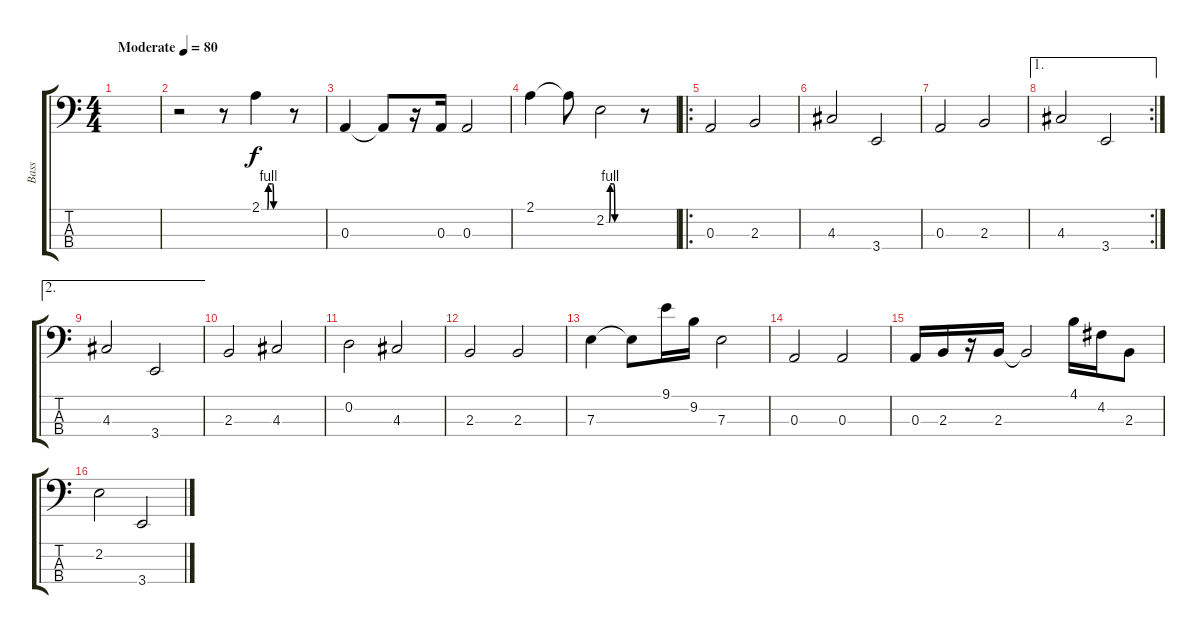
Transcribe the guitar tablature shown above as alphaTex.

\track ("Bass" "Bass") {instrument fretlessbass}
\staff {score tabs}
\tuning (G2 D2 A1 Db1) {hide}
\ts (4 4)
\tempo (80 "Moderate")
\clef f4
\ks c
|
r.2 r.8 2.1{be (custom 0 0 15 0 17 4 24 4 28 4 30 0 36 0 45 0 60 0)}.4 r.8 |
0.3.4 0.3{t}.8 r.16 0.3.16 0.3.2 |
2.1.4 2.1{t}.8 2.2{be (custom 0 0 6 0 8 4 15 4 17 0 31 0 60 0)}.2 r.8 |
\ro
0.3.2 2.3.2 |
4.3.2 3.4.2 |
0.3.2 2.3.2 |
\ae 1
\rc 2
4.3.2 3.4.2 |
\ae 2
4.3.2 3.4.2 |
2.3.2 4.3.2 |
0.2.2 4.3.2 |
2.3.2 2.3.2 |
7.3.4 7.3{t}.8 9.1.16 9.2.16 7.3.2 |
0.3.2 0.3.2 |
0.3.16 2.3.16 r.16 2.3.16 2.3{t}.2 4.1.16 4.2.16 2.3.8 |
2.2.2 3.4.2
